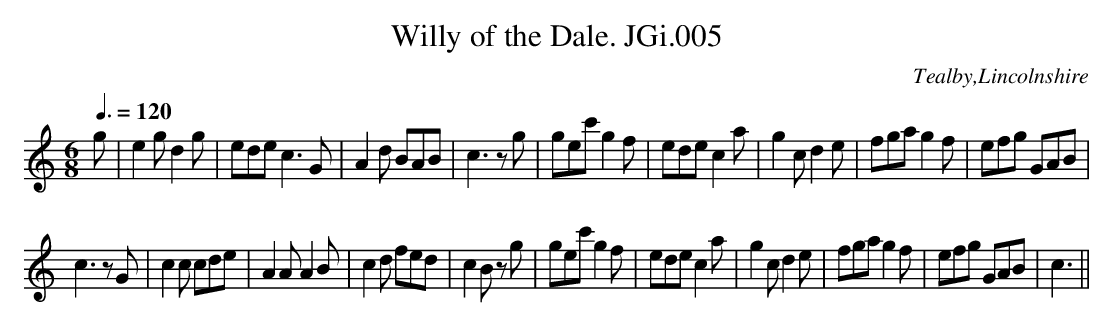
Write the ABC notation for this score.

X:1
T:Willy of the Dale. JGi.005
L:1/8
M:6/8
O:Tealby,Lincolnshire
Q:3/8=120
K:C
g|e2g d2g|ede c3G|A2d BAB|c3 zg|gec' g2f|ede c2a|g2c d2e|fga g2f|efg GAB|
c3 zG|c2c cde|A2A A2B|c2d fed|c2B zg|gec' g2f|ede c2a|g2c d2e|fga g2f|efg GAB|c3||
